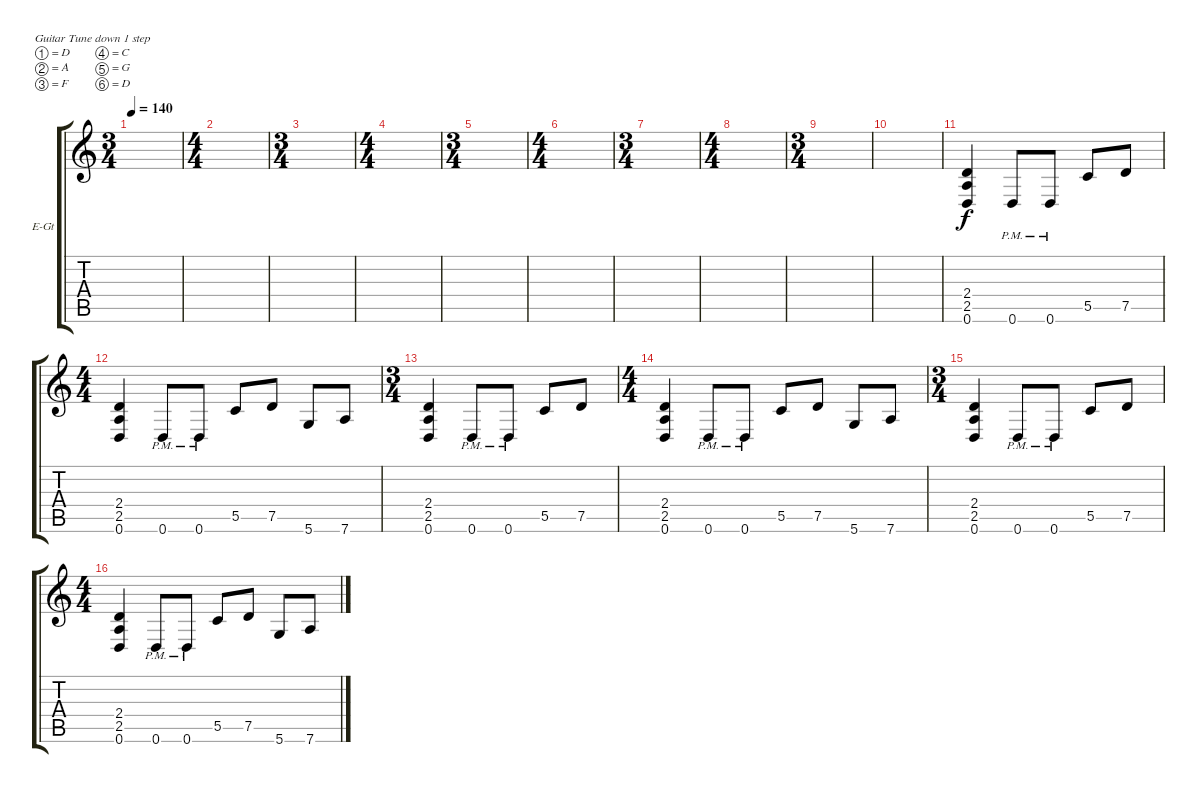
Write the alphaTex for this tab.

\defaultSystemsLayout 4
\bracketExtendMode groupsimilarinstruments
\firstSystemTrackNameOrientation horizontal
\otherSystemsTrackNameOrientation horizontal
\track ("Electric Guitar" "E-Gt") {instrument distortionguitar}
\staff {score tabs}
\tuning (D4 A3 F3 C3 G2 D2)
\ts (3 4)
\tempo 140
\clef g2
\ks c
|
\ts (4 4)
|
\ts (3 4)
|
\ts (4 4)
|
\ts (3 4)
|
\ts (4 4)
|
\ts (3 4)
|
\ts (4 4)
|
\ts (3 4)
|
|
(0.6 2.5 2.4).4 0.6{pm}.8 0.6{pm}.8 5.5.8 7.5.8 |
\ts (4 4)
(0.6 2.5 2.4).4 0.6{pm}.8 0.6{pm}.8 5.5.8 7.5.8 5.6.8 7.6.8 |
\ts (3 4)
(0.6 2.5 2.4).4 0.6{pm}.8 0.6{pm}.8 5.5.8 7.5.8 |
\ts (4 4)
(0.6 2.5 2.4).4 0.6{pm}.8 0.6{pm}.8 5.5.8 7.5.8 5.6.8 7.6.8 |
\ts (3 4)
(0.6 2.5 2.4).4 0.6{pm}.8 0.6{pm}.8 5.5.8 7.5.8 |
\ts (4 4)
(0.6 2.5 2.4).4 0.6{pm}.8 0.6{pm}.8 5.5.8 7.5.8 5.6.8 7.6.8
